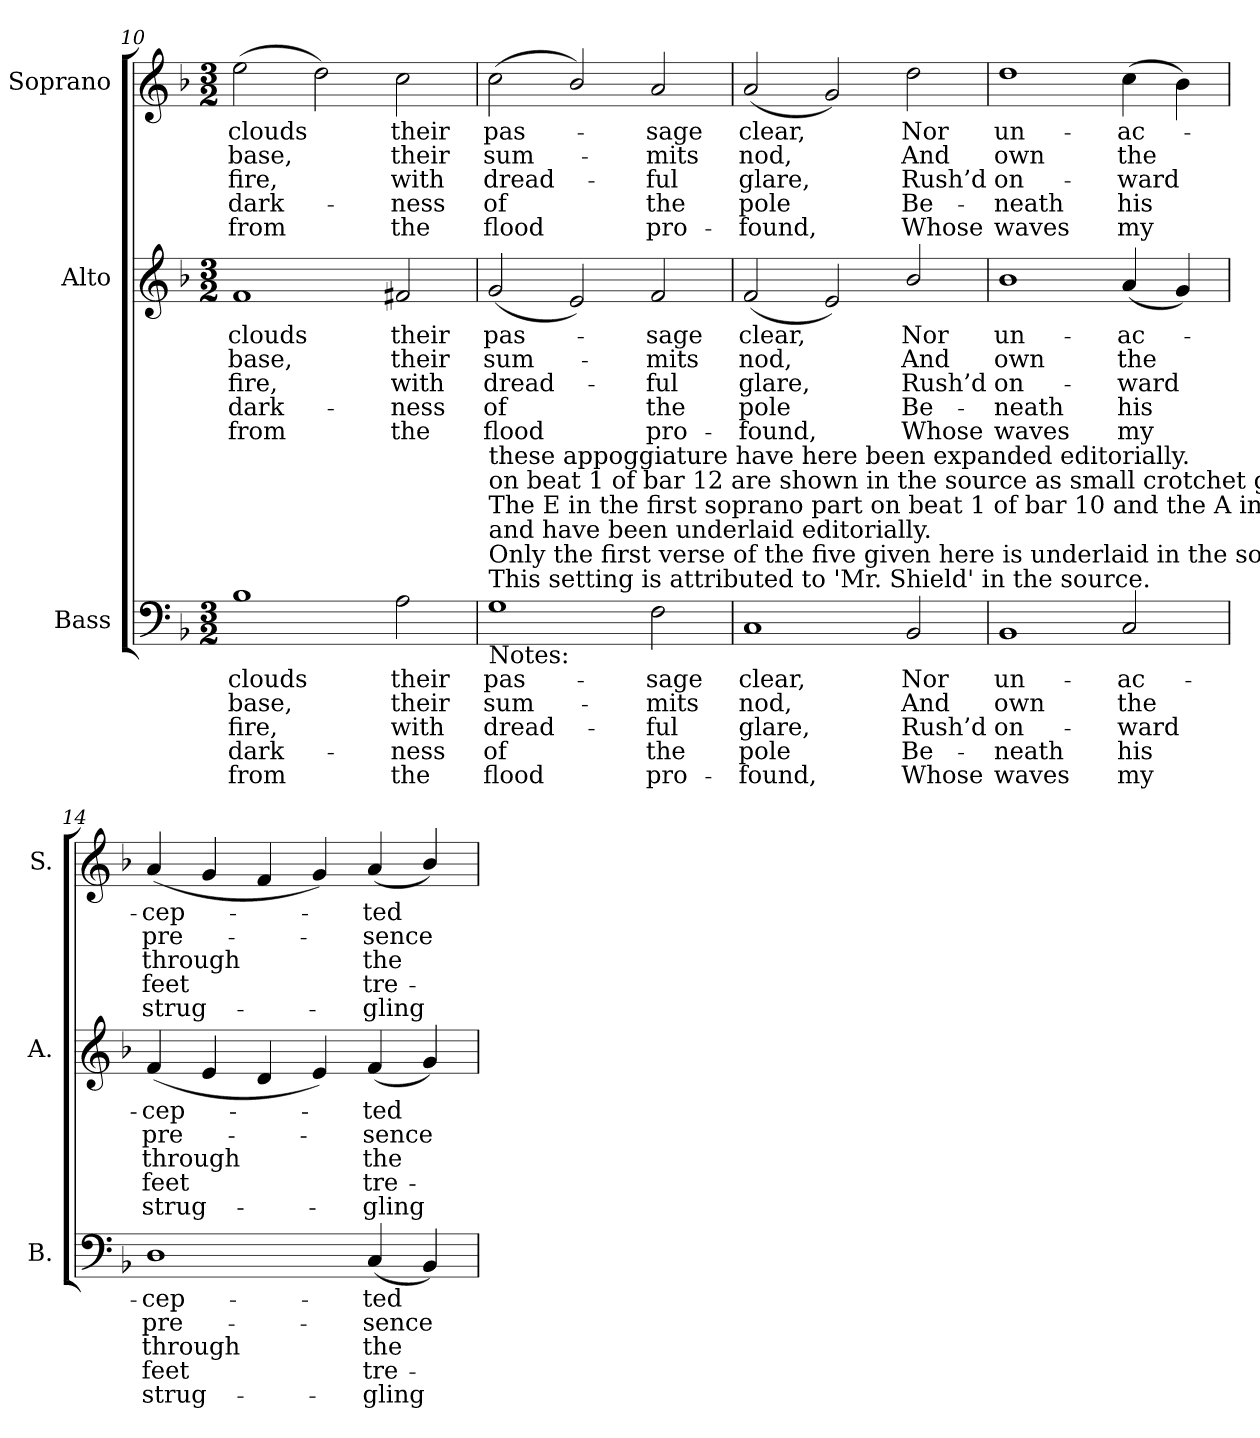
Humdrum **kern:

**kern	**text	**text	**text	**text	**text	**kern	**text	**text	**text	**text	**text	**kern	**text	**text	**text	**text	**text
*part3	*part3	*part3	*part3	*part3	*part3	*part2	*part2	*part2	*part2	*part2	*part2	*part1	*part1	*part1	*part1	*part1	*part1
*staff3	*staff3	*staff3	*staff3	*staff3	*staff3	*staff2	*staff2	*staff2	*staff2	*staff2	*staff2	*staff1	*staff1	*staff1	*staff1	*staff1	*staff1
*I"Bass	*	*	*	*	*	*I"Alto	*	*	*	*	*	*I"Soprano	*	*	*	*	*
*I'B.	*	*	*	*	*	*I'A.	*	*	*	*	*	*I'S.	*	*	*	*	*
*clefF4	*	*	*	*	*	*clefG2	*	*	*	*	*	*clefG2	*	*	*	*	*
*k[b-]	*	*	*	*	*	*k[b-]	*	*	*	*	*	*k[b-]	*	*	*	*	*
*F:	*	*	*	*	*	*F:	*	*	*	*	*	*F:	*	*	*	*	*
*M3/2	*	*	*	*	*	*M3/2	*	*	*	*	*	*M3/2	*	*	*	*	*
=10	=10	=10	=10	=10	=10	=10	=10	=10	=10	=10	=10	=10	=10	=10	=10	=10	=10
!	!LO:LY:b:color=#000000	!LO:LY:b:color=#000000	!LO:LY:b:color=#000000	!LO:LY:b:color=#000000	!LO:LY:b:color=#000000	!	!	!	!	!	!	!	!	!	!	!	!
!	!	!	!	!	!	!	!LO:LY:b:color=#000000	!LO:LY:b:color=#000000	!LO:LY:b:color=#000000	!LO:LY:b:color=#000000	!LO:LY:b:color=#000000	!	!	!	!	!	!
!	!	!	!	!	!	!	!	!	!	!	!	!	!LO:LY:b:color=#000000	!LO:LY:b:color=#000000	!LO:LY:b:color=#000000	!LO:LY:b:color=#000000	!LO:LY:b:color=#000000
1B-i	clouds	base,	fire,	dark-	-from	1fi	clouds	base,	fire,	dark-	-from	(2eei\	clouds	base,	fire,	dark-	-from
.	.	.	.	.	.	.	.	.	.	.	.	2ddi\)	.	.	.	.	.
!	!LO:LY:b:color=#000000	!LO:LY:b:color=#000000	!LO:LY:b:color=#000000	!LO:LY:b:color=#000000	!LO:LY:b:color=#000000	!	!	!	!	!	!	!	!	!	!	!	!
!	!	!	!	!	!	!	!LO:LY:b:color=#000000	!LO:LY:b:color=#000000	!LO:LY:b:color=#000000	!LO:LY:b:color=#000000	!LO:LY:b:color=#000000	!	!	!	!	!	!
!	!	!	!	!	!	!	!	!	!	!	!	!	!LO:LY:b:color=#000000	!LO:LY:b:color=#000000	!LO:LY:b:color=#000000	!LO:LY:b:color=#000000	!LO:LY:b:color=#000000
2Ai\	their	their	with	ness	the	2f#Xi/	their	their	with	ness	the	2cci\	their	their	with	ness	the
!!LO:PB:g=z
=11	=11	=11	=11	=11	=11	=11	=11	=11	=11	=11	=11	=11	=11	=11	=11	=11	=11
!	!LO:LY:b:color=#000000	!LO:LY:b:color=#000000	!LO:LY:b:color=#000000	!LO:LY:b:color=#000000	!LO:LY:b:color=#000000	!	!	!	!	!	!	!	!	!	!	!	!
!	!	!	!	!	!	!	!LO:LY:b:color=#000000	!LO:LY:b:color=#000000	!LO:LY:b:color=#000000	!LO:LY:b:color=#000000	!LO:LY:b:color=#000000	!	!	!	!	!	!
!LO:TX:b:t=Notes&colon;	!	!	!	!	!	!	!	!	!	!	!	!	!	!	!	!	!
!LO:TX:t=This setting is attributed to 'Mr. Shield' in the source.	!	!	!	!	!	!	!	!	!	!	!	!	!	!	!	!	!
!LO:TX:t=Only the first verse of the five given here is underlaid in the source&colon; the other verses are printed after the music	!	!	!	!	!	!	!	!	!	!	!	!	!	!	!	!	!
!LO:TX:t=and have been underlaid editorially.	!	!	!	!	!	!	!	!	!	!	!	!	!	!	!	!	!
!LO:TX:t=The E in the first soprano part on beat 1 of bar 10 and the A in the first soprano part and F in the second soprano part	!	!	!	!	!	!	!	!	!	!	!	!	!	!	!	!	!
!LO:TX:t=on beat 1 of bar 12 are shown in the source as small crotchet grace notes, followed by a semibreve in each case;	!	!	!	!	!	!	!	!	!	!	!	!	!	!	!	!	!
!LO:TX:t=these appoggiature have here been expanded editorially.	!	!	!	!	!	!	!	!	!	!	!	!	!	!	!	!	!
!	!	!	!	!	!	!	!	!	!	!	!	!	!LO:LY:b:color=#000000	!LO:LY:b:color=#000000	!LO:LY:b:color=#000000	!LO:LY:b:color=#000000	!LO:LY:b:color=#000000
1Gi	pas-	sum-	dread-	-of	flood	(2gi/	pas-	sum-	dread-	-of	flood	(2cci\	pas-	sum-	dread-	-of	flood
.	.	.	.	.	.	2ei/)	.	.	.	.	.	2b-i/)	.	.	.	.	.
!	!LO:LY:b:color=#000000	!LO:LY:b:color=#000000	!LO:LY:b:color=#000000	!LO:LY:b:color=#000000	!LO:LY:b:color=#000000	!	!	!	!	!	!	!	!	!	!	!	!
!	!	!	!	!	!	!	!LO:LY:b:color=#000000	!LO:LY:b:color=#000000	!LO:LY:b:color=#000000	!LO:LY:b:color=#000000	!LO:LY:b:color=#000000	!	!	!	!	!	!
!	!	!	!	!	!	!	!	!	!	!	!	!	!LO:LY:b:color=#000000	!LO:LY:b:color=#000000	!LO:LY:b:color=#000000	!LO:LY:b:color=#000000	!LO:LY:b:color=#000000
2Fi\	-sage	-mits	ful	the	pro-	2fi/	-sage	-mits	ful	the	pro-	2ai/	-sage	-mits	ful	the	pro-
=12	=12	=12	=12	=12	=12	=12	=12	=12	=12	=12	=12	=12	=12	=12	=12	=12	=12
!	!LO:LY:b:color=#000000	!LO:LY:b:color=#000000	!LO:LY:b:color=#000000	!LO:LY:b:color=#000000	!LO:LY:b:color=#000000	!	!	!	!	!	!	!	!	!	!	!	!
!	!	!	!	!	!	!	!LO:LY:b:color=#000000	!LO:LY:b:color=#000000	!LO:LY:b:color=#000000	!LO:LY:b:color=#000000	!LO:LY:b:color=#000000	!	!	!	!	!	!
!	!	!	!	!	!	!	!	!	!	!	!	!	!LO:LY:b:color=#000000	!LO:LY:b:color=#000000	!LO:LY:b:color=#000000	!LO:LY:b:color=#000000	!LO:LY:b:color=#000000
1Ci	clear,	nod,	-glare,	pole	found,	(2fi/	clear,	nod,	-glare,	pole	found,	(2ai/	clear,	nod,	-glare,	pole	found,
.	.	.	.	.	.	2ei/)	.	.	.	.	.	2gi/)	.	.	.	.	.
!	!LO:LY:b:color=#000000	!LO:LY:b:color=#000000	!LO:LY:b:color=#000000	!LO:LY:b:color=#000000	!LO:LY:b:color=#000000	!	!	!	!	!	!	!	!	!	!	!	!
!	!	!	!	!	!	!	!LO:LY:b:color=#000000	!LO:LY:b:color=#000000	!LO:LY:b:color=#000000	!LO:LY:b:color=#000000	!LO:LY:b:color=#000000	!	!	!	!	!	!
!	!	!	!	!	!	!	!	!	!	!	!	!	!LO:LY:b:color=#000000	!LO:LY:b:color=#000000	!LO:LY:b:color=#000000	!LO:LY:b:color=#000000	!LO:LY:b:color=#000000
2BB-i/	Nor	And	Rush’d	Be-	-Whose	2b-i/	Nor	And	Rush’d	Be-	-Whose	2ddi\	Nor	And	Rush’d	Be-	-Whose
=13	=13	=13	=13	=13	=13	=13	=13	=13	=13	=13	=13	=13	=13	=13	=13	=13	=13
!	!LO:LY:b:color=#000000	!LO:LY:b:color=#000000	!LO:LY:b:color=#000000	!LO:LY:b:color=#000000	!LO:LY:b:color=#000000	!	!	!	!	!	!	!	!	!	!	!	!
!	!	!	!	!	!	!	!LO:LY:b:color=#000000	!LO:LY:b:color=#000000	!LO:LY:b:color=#000000	!LO:LY:b:color=#000000	!LO:LY:b:color=#000000	!	!	!	!	!	!
!	!	!	!	!	!	!	!	!	!	!	!	!	!LO:LY:b:color=#000000	!LO:LY:b:color=#000000	!LO:LY:b:color=#000000	!LO:LY:b:color=#000000	!LO:LY:b:color=#000000
1BB-i	un-	own	on-	-neath	waves	1b-i	un-	own	on-	-neath	waves	1ddi	un-	own	on-	-neath	waves
!	!LO:LY:b:color=#000000	!LO:LY:b:color=#000000	!LO:LY:b:color=#000000	!LO:LY:b:color=#000000	!LO:LY:b:color=#000000	!	!	!	!	!	!	!	!	!	!	!	!
!	!	!	!	!	!	!	!LO:LY:b:color=#000000	!LO:LY:b:color=#000000	!LO:LY:b:color=#000000	!LO:LY:b:color=#000000	!LO:LY:b:color=#000000	!	!	!	!	!	!
!	!	!	!	!	!	!	!	!	!	!	!	!	!LO:LY:b:color=#000000	!LO:LY:b:color=#000000	!LO:LY:b:color=#000000	!LO:LY:b:color=#000000	!LO:LY:b:color=#000000
2Ci/	-ac-	the	ward	his	my	(4ai/	-ac-	the	ward	his	my	(4cci\	-ac-	the	ward	his	my
.	.	.	.	.	.	4gi/)	.	.	.	.	.	4b-i\)	.	.	.	.	.
=14	=14	=14	=14	=14	=14	=14	=14	=14	=14	=14	=14	=14	=14	=14	=14	=14	=14
!	!LO:LY:b:color=#000000	!LO:LY:b:color=#000000	!LO:LY:b:color=#000000	!LO:LY:b:color=#000000	!LO:LY:b:color=#000000	!	!	!	!	!	!	!	!	!	!	!	!
!	!	!	!	!	!	!	!LO:LY:b:color=#000000	!LO:LY:b:color=#000000	!LO:LY:b:color=#000000	!LO:LY:b:color=#000000	!LO:LY:b:color=#000000	!	!	!	!	!	!
!	!	!	!	!	!	!	!	!	!	!	!	!	!LO:LY:b:color=#000000	!LO:LY:b:color=#000000	!LO:LY:b:color=#000000	!LO:LY:b:color=#000000	!LO:LY:b:color=#000000
1Di	-cep-	pre-	through	feet	strug-	(4fi/	-cep-	pre-	through	feet	strug-	(4ai/	-cep-	pre-	through	feet	strug-
.	.	.	.	.	.	4ei/	.	.	.	.	.	4gi/	.	.	.	.	.
.	.	.	.	.	.	4di/	.	.	.	.	.	4fi/	.	.	.	.	.
.	.	.	.	.	.	4ei/)	.	.	.	.	.	4gi/)	.	.	.	.	.
!	!LO:LY:b:color=#000000	!LO:LY:b:color=#000000	!LO:LY:b:color=#000000	!LO:LY:b:color=#000000	!LO:LY:b:color=#000000	!	!	!	!	!	!	!	!	!	!	!	!
!	!	!	!	!	!	!	!LO:LY:b:color=#000000	!LO:LY:b:color=#000000	!LO:LY:b:color=#000000	!LO:LY:b:color=#000000	!LO:LY:b:color=#000000	!	!	!	!	!	!
!	!	!	!	!	!	!	!	!	!	!	!	!	!LO:LY:b:color=#000000	!LO:LY:b:color=#000000	!LO:LY:b:color=#000000	!LO:LY:b:color=#000000	!LO:LY:b:color=#000000
(4Ci/	-ted	-sence	-the	tre-	-gling	(4fi/	-ted	-sence	-the	tre-	-gling	(4ai/	-ted	-sence	-the	tre-	-gling
4BB-i/)	.	.	.	.	.	4gi/)	.	.	.	.	.	4b-i/)	.	.	.	.	.
=	=	=	=	=	=	=	=	=	=	=	=	=	=	=	=	=	=
*-	*-	*-	*-	*-	*-	*-	*-	*-	*-	*-	*-	*-	*-	*-	*-	*-	*-
